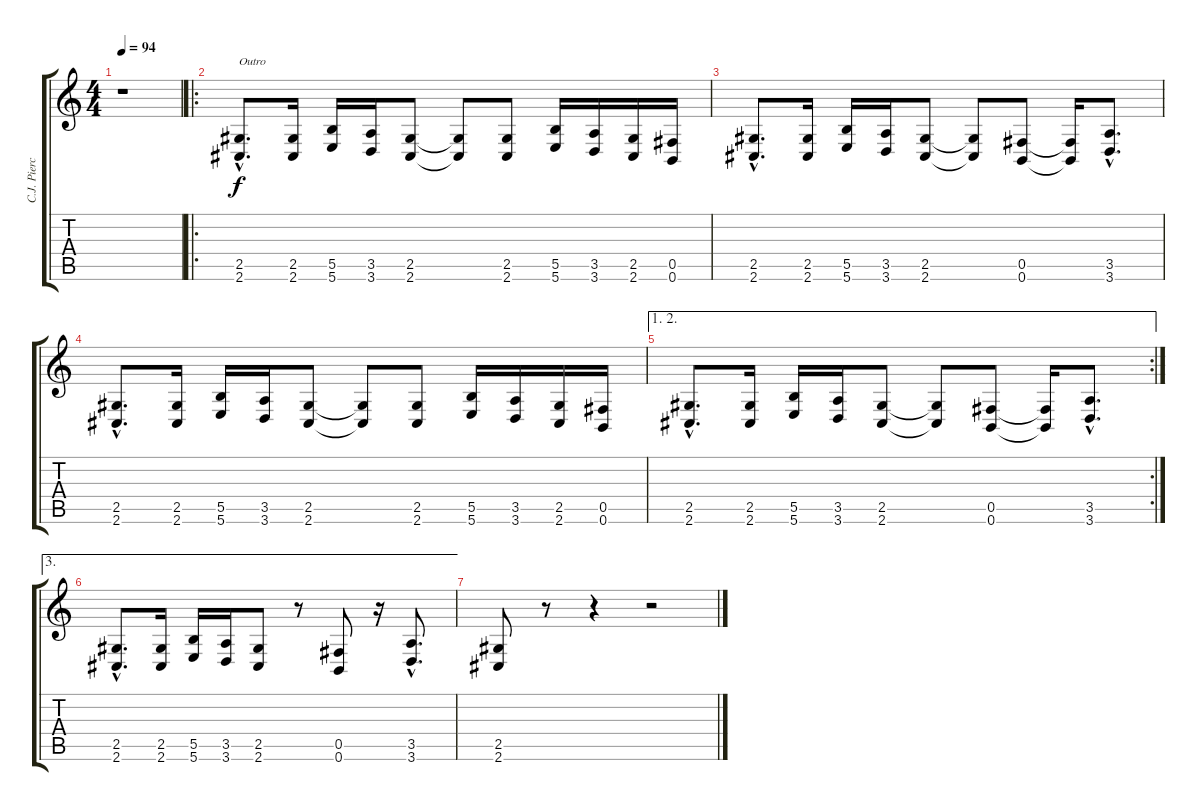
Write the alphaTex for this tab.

\track ("C.J. Pierce | Gtr. Overdub" "C.J. Pierc") {instrument overdrivenguitar}
\staff {score tabs}
\tuning (Db4 Ab3 E3 B2 Gb2 B1) {hide}
\ts (4 4)
\tempo 94
\clef g2
\ks c
r.1{dy f} |
\ro
(2.5{hac} 2.6{hac}).8{d txt "Outro"} (2.5 2.6).16 (5.5 5.6).16 (3.5 3.6).16 (2.5 2.6).8 (2.5{t} 2.6{t}).8 (2.5 2.6).8 (5.5 5.6).16 (3.5 3.6).16 (2.5 2.6).16 (0.5 0.6).16 |
(2.5{hac} 2.6{hac}).8{d} (2.5 2.6).16 (5.5 5.6).16 (3.5 3.6).16 (2.5 2.6).8 (2.5{t} 2.6{t}).8 (0.5 0.6).8 (0.5{t} 0.6{t}).16 (3.5{hac} 3.6{hac}).8{d} |
(2.5{hac} 2.6{hac}).8{d} (2.5 2.6).16 (5.5 5.6).16 (3.5 3.6).16 (2.5 2.6).8 (2.5{t} 2.6{t}).8 (2.5 2.6).8 (5.5 5.6).16 (3.5 3.6).16 (2.5 2.6).16 (0.5 0.6).16 |
\ae (1 2)
\rc 2
(2.5{hac} 2.6{hac}).8{d} (2.5 2.6).16 (5.5 5.6).16 (3.5 3.6).16 (2.5 2.6).8 (2.5{t} 2.6{t}).8 (0.5 0.6).8 (0.5{t} 0.6{t}).16 (3.5{hac} 3.6{hac}).8{d} |
\ae 3
(2.5{hac} 2.6{hac}).8{d} (2.5 2.6).16 (5.5 5.6).16 (3.5 3.6).16 (2.5 2.6).8 r.8 (0.5 0.6).8 r.16 (3.5{hac} 3.6{hac}).8{d} |
(2.5 2.6).8 r.8 r.4 r.2
